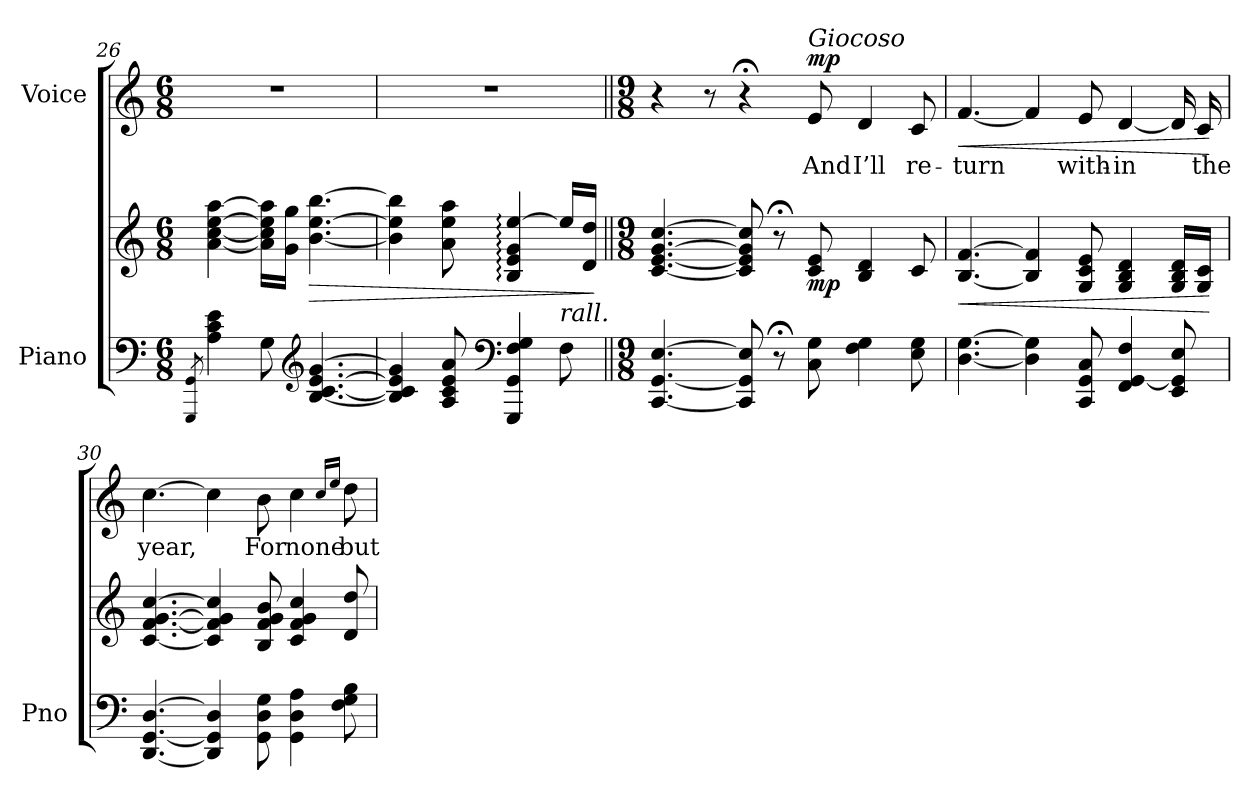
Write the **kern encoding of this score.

**kern	**kern	**dynam	**kern	**text	**dynam
*part2	*part2	*part2	*part1	*part1	*part1
*staff3	*staff2	*staff2/3	*staff1	*staff1	*staff1
*I"Piano	*	*	*I"Voice	*	*
*I'Pno	*	*	*	*	*
*clefF4	*clefG2	*	*clefG2	*	*
*k[]	*k[]	*	*k[]	*	*
*M6/8	*M6/8	*	*M6/8	*	*
=26	=26	=26	=26	=26	=26
8qGGG/ 8qGG/	.	.	.	.	.
4A\ 4c\ 4e\	[4a\ [4cc\ [4ee\ [4aa\	.	2.r	.	.
8G\	16a\] 16cc\] 16ee\] 16aa\]LL	.	.	.	.
.	16g\ 16gg\JJ	.	.	.	.
*clefG2	*	*	*	*	*
!	!	!LO:HP:b	!	!	!
[4.B/ [4.c/ [4.e/ [4.g/	[4.b\ [4.ee\ [4.bb\	>	.	.	.
=27	=27	=27	=27	=27	=27
*	*	*	*^	*	*
4B/] 4c/] 4e/] 4g/]	4b\] 4ee\] 4bb\]	.	2.r	4ryy	.	.
*	*	*	*MM90	*	*	*
8A/ 8c/ 8e/ 8a/	8a\ 8ee\ 8aa\	.	.	2ryy	.	.
*clefF4	*	*	*	*	*	*
4GGG/ 4GG/ 4F/ 4G/	4B/: 4e/: 4g/: [4ee/:	.	.	.	.	.
!	!LO:TX:b:i:t=rall.	!	!	!	!	!
8F\	16ee/LL]	.	.	.	.	.
.	16d/ 16dd/JJ	.	.	.	.	.
.	.	]	.	.	.	.
*	*	*	*v	*v	*	*
!!LO:LB:g=z
=28||	=28||	=28||	=28||	=28||	=28||
*M9/8	*M9/8	*	*M9/8	*	*
[4.CC/ [4.GG/ [4.E/	[4.c/ [4.e/ [4.g/ [4.cc/	.	4r	.	.
.	.	.	8r	.	.
8CC/] 8GG/] 8E/]	8c/] 8e/] 8g/] 8cc/]	.	4r;<	.	.
8r;<	8r;<	.	.	.	.
*	*	*	*MM100	*	*
!	!	!	!LO:TX:a:i:t=Giocoso	!	!
!	!	!LO:DY:b	!	!LO:LY:b	!LO:DY:a
8C\ 8G\	8c/ 8e/	mp	8e/	And	mp
!	!	!	!	!LO:LY:b	!
4F\ 4G\	4B/ 4d/	.	4d/	I’ll	.
!	!	!	!	!LO:LY:b	!
8E\ 8G\	8c/	.	8c/	re-	.
=29	=29	=29	=29	=29	=29
!	!	!LO:HP:b	!	!LO:LY:b	!LO:HP:b
[4.D\ [4.G\	[4.B/ [4.f/	<	[4.f/	-turn	<
4D\] 4G\]	4B/] 4f/]	.	4f/]	.	.
!	!	!	!	!LO:LY:b	!
8CC/ 8GG/ 8C/	8G/ 8c/ 8e/	.	8e/	with-	.
!	!	!	!	!LO:LY:b	!
4FF/ [4GG/ 4F/	4G/ 4B/ 4d/	.	[4d/	-in	.
8EE/ 8GG/] 8E/	16G/ 16B/ 16d/LL	.	16d/]	.	.
!	!	!	!	!LO:LY:b	!
.	16G/ 16c/JJ	.	16c/	the	.
.	.	[	.	.	[
!!LO:LB:g=z
=30	=30	=30	=30	=30	=30
!	!	!	!	!LO:LY:b	!
[4.DD/ [4.GG/ [4.D/	[4.c/ [4.f/ [4.g/ [4.cc/	.	[4.cc\	year,	.
4DD/] 4GG/] 4D/]	4c/] 4f/] 4g/] 4cc/]	.	4cc\]	.	.
!	!	!	!	!LO:LY:b	!
8GG\ 8D\ 8G\	8B/ 8f/ 8g/ 8b/	.	8b\	For	.
!	!	!	!	!LO:LY:b	!
4GG\ 4D\ 4A\	4c/ 4f/ 4g/ 4cc/	.	4cc\	none	.
.	.	.	16qcc/LL	.	.
.	.	.	16qee/JJ	.	.
!	!	!	!	!LO:LY:b	!
8F\ 8G\ 8B\	8d/ 8dd/	.	8dd\	but	.
=	=	=	=	=	=
*-	*-	*-	*-	*-	*-
